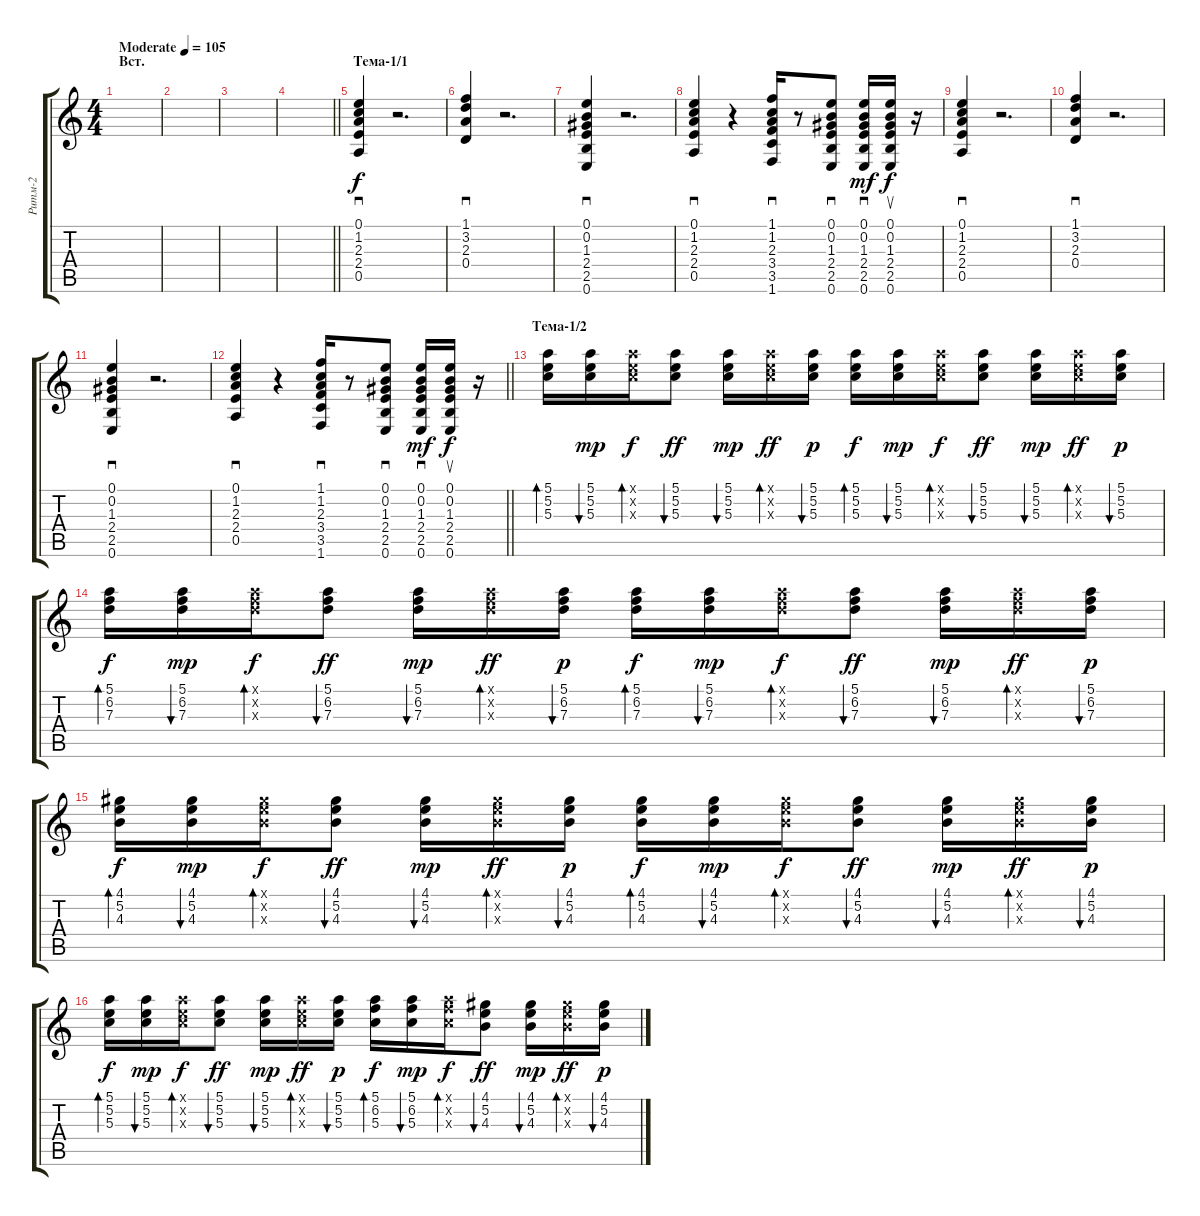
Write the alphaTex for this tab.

\track ("Ритм-2" "Ритм-2") {instrument electricguitarjazz}
\staff {score tabs}
\tuning (E4 B3 G3 D3 A2 E2) {hide}
\ts (4 4)
\section ("" "Вст.")
\tempo (105 "Moderate")
\clef g2
\ks c
|
|
|
\barLineRight lightlight
|
\section ("" "Тема-1/1")
(0.1 1.2 2.3 2.4 0.5).4{sd} r.2{d} |
(1.1 3.2 2.3 0.4).4{sd} r.2{d} |
(0.1 0.2 1.3 2.4 2.5 0.6).4{sd} r.2{d} |
(0.1 1.2 2.3 2.4 0.5).4{sd} r.4 (1.1 1.2 2.3 3.4 3.5 1.6).16{sd} r.8 (0.1 0.2 1.3 2.4 2.5 0.6).8{sd} (0.1 0.2 1.3 2.4 2.5 0.6).16{sd dy mf} (0.1 0.2 1.3 2.4 2.5 0.6).16{su dy f} r.16 |
(0.1 1.2 2.3 2.4 0.5).4{sd} r.2{d} |
(1.1 3.2 2.3 0.4).4{sd} r.2{d} |
(0.1 0.2 1.3 2.4 2.5 0.6).4{sd} r.2{d} |
\barLineRight lightlight
(0.1 1.2 2.3 2.4 0.5).4{sd} r.4 (1.1 1.2 2.3 3.4 3.5 1.6).16{sd} r.8 (0.1 0.2 1.3 2.4 2.5 0.6).8{sd} (0.1 0.2 1.3 2.4 2.5 0.6).16{sd dy mf} (0.1 0.2 1.3 2.4 2.5 0.6).16{su dy f} r.16 |
\section ("" "Тема-1/2")
(5.1 5.2 5.3).16{bd 60} (5.1 5.2 5.3).16{bu 60 dy mp} (5.1{x} 5.2{x} 5.3{x}).16{bd 60 dy f} (5.1 5.2 5.3).8{bu 60 dy ff} (5.1 5.2 5.3).16{bu 60 dy mp} (5.1{x} 5.2{x} 5.3{x}).16{bd 60 dy ff} (5.1 5.2 5.3).16{bu 60 dy p} (5.1 5.2 5.3).16{bd 60 dy f} (5.1 5.2 5.3).16{bu 60 dy mp} (5.1{x} 5.2{x} 5.3{x}).16{bd 60 dy f} (5.1 5.2 5.3).8{bu 60 dy ff} (5.1 5.2 5.3).16{bu 60 dy mp} (5.1{x} 5.2{x} 5.3{x}).16{bd 60 dy ff} (5.1 5.2 5.3).16{bu 60 dy p} |
(5.1 6.2 7.3).16{bd 60 dy f} (5.1 6.2 7.3).16{bu 60 dy mp} (5.1{x} 6.2{x} 7.3{x}).16{bd 60 dy f} (5.1 6.2 7.3).8{bu 60 dy ff} (5.1 6.2 7.3).16{bu 60 dy mp} (5.1{x} 6.2{x} 7.3{x}).16{bd 60 dy ff} (5.1 6.2 7.3).16{bu 60 dy p} (5.1 6.2 7.3).16{bd 60 dy f} (5.1 6.2 7.3).16{bu 60 dy mp} (5.1{x} 6.2{x} 7.3{x}).16{bd 60 dy f} (5.1 6.2 7.3).8{bu 60 dy ff} (5.1 6.2 7.3).16{bu 60 dy mp} (5.1{x} 6.2{x} 7.3{x}).16{bd 60 dy ff} (5.1 6.2 7.3).16{bu 60 dy p} |
(4.1 5.2 4.3).16{bd 60 dy f} (4.1 5.2 4.3).16{bu 60 dy mp} (4.1{x} 5.2{x} 4.3{x}).16{bd 60 dy f} (4.1 5.2 4.3).8{bu 60 dy ff} (4.1 5.2 4.3).16{bu 60 dy mp} (4.1{x} 5.2{x} 4.3{x}).16{bd 60 dy ff} (4.1 5.2 4.3).16{bu 60 dy p} (4.1 5.2 4.3).16{bd 60 dy f} (4.1 5.2 4.3).16{bu 60 dy mp} (4.1{x} 5.2{x} 4.3{x}).16{bd 60 dy f} (4.1 5.2 4.3).8{bu 60 dy ff} (4.1 5.2 4.3).16{bu 60 dy mp} (4.1{x} 5.2{x} 4.3{x}).16{bd 60 dy ff} (4.1 5.2 4.3).16{bu 60 dy p} |
(5.1 5.2 5.3).16{bd 60 dy f} (5.1 5.2 5.3).16{bu 60 dy mp} (5.1{x} 5.2{x} 5.3{x}).16{bd 60 dy f} (5.1 5.2 5.3).8{bu 60 dy ff} (5.1 5.2 5.3).16{bu 60 dy mp} (5.1{x} 5.2{x} 5.3{x}).16{bd 60 dy ff} (5.1 5.2 5.3).16{bu 60 dy p} (5.1 6.2 5.3).16{bd 60 dy f} (5.1 6.2 5.3).16{bu 60 dy mp} (5.1{x} 6.2{x} 5.3{x}).16{bd 60 dy f} (4.1 5.2 4.3).8{bu 60 dy ff} (4.1 5.2 4.3).16{bu 60 dy mp} (4.1{x} 5.2{x} 4.3{x}).16{bd 60 dy ff} (4.1 5.2 4.3).16{bu 60 dy p}
